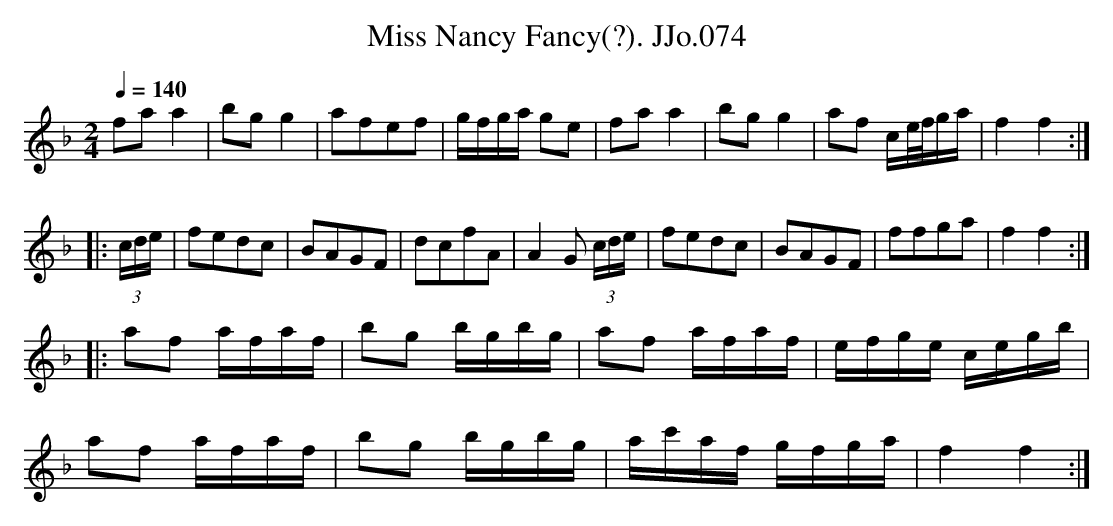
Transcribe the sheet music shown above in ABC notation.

X:1
T:Miss Nancy Fancy(?). JJo.074
M:2/4
L:1/8
Q:1/4=140
K:F major
faa2|bgg2|afef|g/f/g/a/ ge|faa2|bgg2|af c/e/4f/4g/a/|f2f2::!
(3c/d/e/|fedc|BAGF|dcfA|A2G (3c/d/e/|fedc|BAGF|ffga|f2f2::!
af a/f/a/f/|bg b/g/b/g/|af a/f/a/f/|e/f/g/e/ c/e/g/b/|!
af a/f/a/f/|bg b/g/b/g/|a/c'/a/f/ g/f/g/a/|f2f2:|
